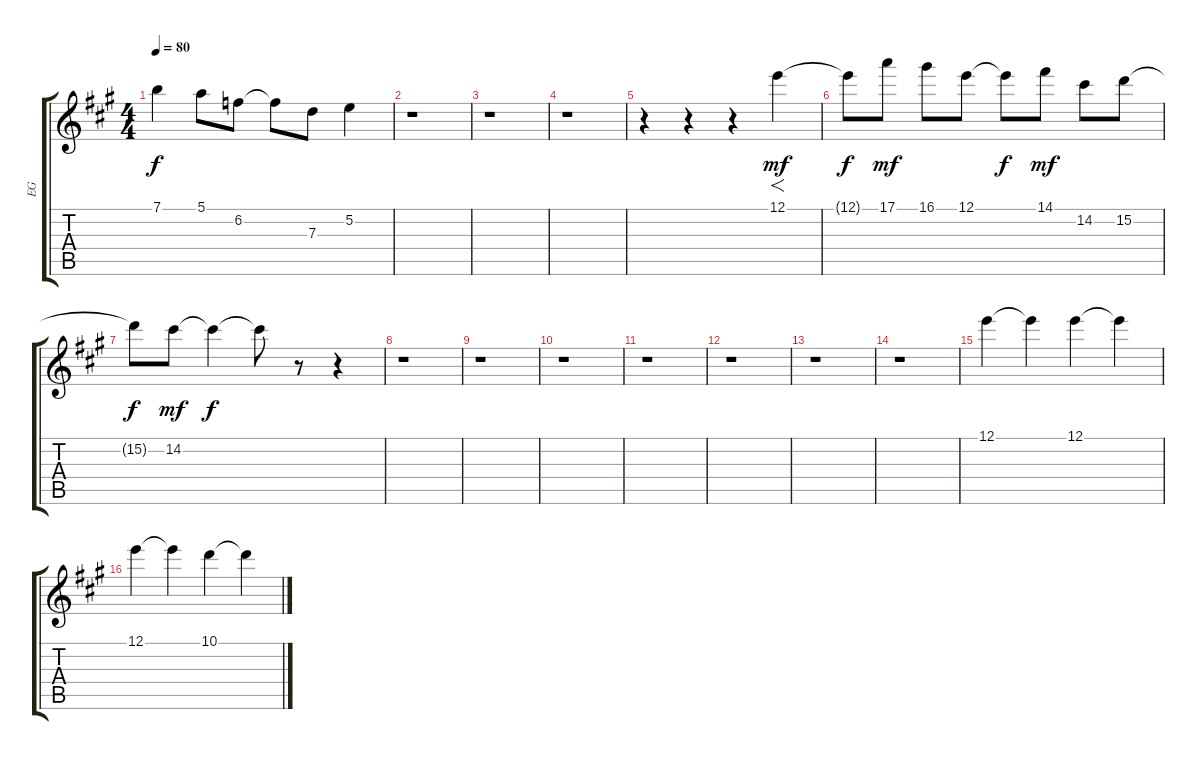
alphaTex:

\track ("EG" "EG") {instrument distortionguitar}
\staff {score tabs}
\tuning (E4 B3 G3 D3 A2 E2) {hide}
\ts (4 4)
\tempo 80
\clef g2
\ks a
7.1.4{dy f} 5.1.8 6.2.8 6.2{t}.8 7.3.8 5.2.4 |
r.1 |
r.1 |
r.1 |
r.4 r.4 r.4 12.1.4{f dy mf volume 13} |
12.1{t}.8{dy f} 17.1.8{dy mf} 16.1.8 12.1.8 12.1{t}.8{dy f} 14.1.8{dy mf} 14.2.8 15.2.8 |
15.2{t}.8{dy f} 14.2.8{dy mf} 14.2{t}.4{dy f} 14.2{t}.8 r.8 r.4 |
r.1 |
r.1 |
r.1 |
r.1 |
r.1 |
r.1 |
r.1 |
12.1.4 12.1{t}.4 12.1.4 12.1{t}.4 |
12.1.4 12.1{t}.4 10.1.4 10.1{t}.4
